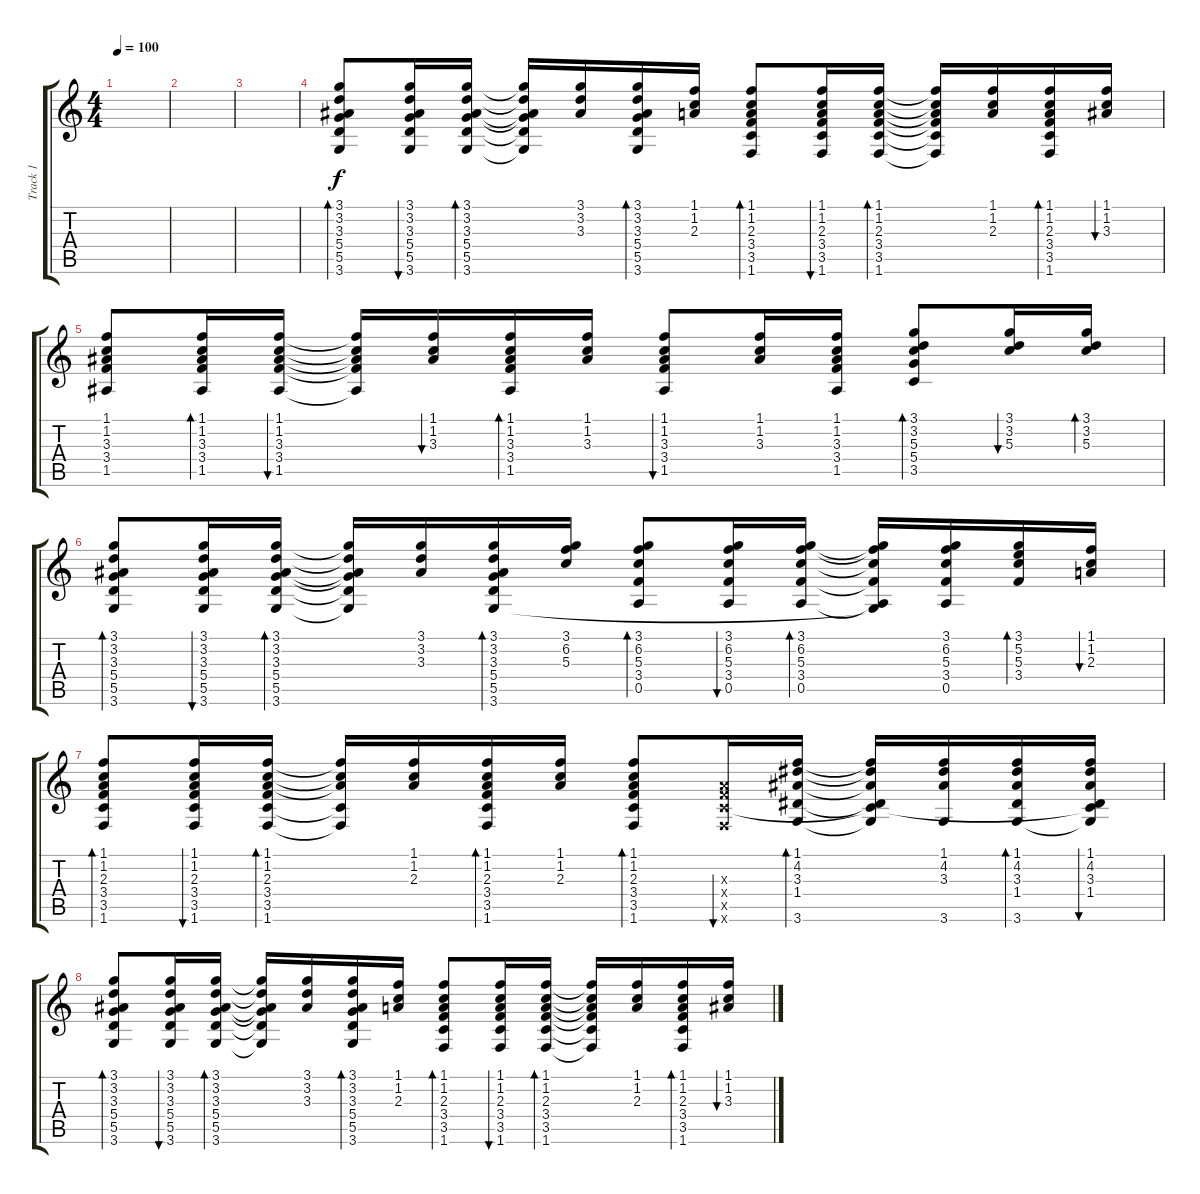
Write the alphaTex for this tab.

\track ("Track 1" "Track 1") {instrument acousticguitarsteel}
\staff {score tabs}
\tuning (E4 B3 G3 D3 A2 E2) {hide}
\ts (4 4)
\tempo 100
\clef g2
\ks c
|
|
|
(3.1 3.2 3.3 5.4 5.5 3.6).8{bd 60} (3.1 3.2 3.3 5.4 5.5 3.6).16{bu 60} (3.1 3.2 3.3 5.4 5.5 3.6).16{bd 60} (3.1{t} 3.2{t} 3.3{t} 5.4{t} 5.5{t} 3.6{t}).16 (3.1 3.2 3.3).16 (3.1 3.2 3.3 5.4 5.5 3.6).16{bd 60} (1.1 1.2 2.3).16 (1.1 1.2 2.3 3.4 3.5 1.6).8{bd 60} (1.1 1.2 2.3 3.4 3.5 1.6).16{bu 60} (1.1 1.2 2.3 3.4 3.5 1.6).16{bd 60} (1.1{t} 1.2{t} 2.3{t} 3.4{t} 3.5{t} 1.6{t}).16 (1.1 1.2 2.3).16 (1.1 1.2 2.3 3.4 3.5 1.6).16{bd 60} (1.1 1.2 3.3).16{bu 60} |
(1.1 1.2 3.3 3.4 1.5).8 (1.1 1.2 3.3 3.4 1.5).16{bd 60} (1.1 1.2 3.3 3.4 1.5).16{bu 60} (1.1{t} 1.2{t} 3.3{t} 3.4{t} 1.5{t}).16 (1.1 1.2 3.3).16{bu 60} (1.1 1.2 3.3 3.4 1.5).16{bd 60} (1.1 1.2 3.3).16 (1.1 1.2 3.3 3.4 1.5).8{bu 60} (1.1 1.2 3.3).16 (1.1 1.2 3.3 3.4 1.5).16 (3.1 3.2 5.3 5.4 3.5).8{bd 60} (3.1 3.2 5.3).16{bu 60} (3.1 3.2 5.3).16{bd 60} |
(3.1 3.2 3.3 5.4 5.5 3.6).8{bd 60} (3.1 3.2 3.3 5.4 5.5 3.6).16{bu 60} (3.1 3.2 3.3 5.4 5.5 3.6).16{bd 60} (3.1{t} 3.2{t} 3.3{t} 5.4{t} 5.5{t} 3.6{t}).16 (3.1 3.2 3.3).16 (3.1 3.2 3.3 5.4 5.5 3.6).16{bd 60} (3.1 6.2 5.3).16 (3.1 6.2 5.3 3.4 0.5).8{bd 60} (3.1 6.2 5.3 3.4 0.5).16{bu 60} (3.1 6.2 5.3 3.4 0.5).16{bd 60} (3.1{t} 6.2{t} 5.3{t} 3.4{t} 0.5{t} 3.6{t}).16 (3.1 6.2 5.3 3.4 0.5).16 (3.1 5.2 5.3 3.4).16{bd 60} (1.1 1.2 2.3).16{bu 60} |
(1.1 1.2 2.3 3.4 3.5 1.6).8{bd 60} (1.1 1.2 2.3 3.4 3.5 1.6).16{bu 60} (1.1 1.2 2.3 3.4 3.5 1.6).16{bd 60} (1.1{t} 1.2{t} 2.3{t} 3.5{t} 1.6{t}).16 (1.1 1.2 2.3).16 (1.1 1.2 2.3 3.4 3.5 1.6).16{bd 60} (1.1 1.2 2.3).16 (1.1 1.2 2.3 3.4 3.5 1.6).8{bd 60} (2.3{x} 3.4{x} 3.5{x} 1.6{x}).16{bu 60} (1.1 4.2 3.3 1.4 3.6).16{bd 60} (1.1{t} 4.2{t} 3.3{t} 1.4{t} 3.5{t} 3.6{t}).16 (1.1 4.2 3.3 3.6).16 (1.1 4.2 3.3 1.4 3.6).16{bd 60} (1.1 4.2 3.3 1.4 3.5{t} 3.6{t}).16{bu 60} |
(3.1 3.2 3.3 5.4 5.5 3.6).8{bd 60} (3.1 3.2 3.3 5.4 5.5 3.6).16{bu 60} (3.1 3.2 3.3 5.4 5.5 3.6).16{bd 60} (3.1{t} 3.2{t} 3.3{t} 5.4{t} 5.5{t} 3.6{t}).16 (3.1 3.2 3.3).16 (3.1 3.2 3.3 5.4 5.5 3.6).16{bd 60} (1.1 1.2 2.3).16 (1.1 1.2 2.3 3.4 3.5 1.6).8{bd 60} (1.1 1.2 2.3 3.4 3.5 1.6).16{bu 60} (1.1 1.2 2.3 3.4 3.5 1.6).16{bd 60} (1.1{t} 1.2{t} 2.3{t} 3.4{t} 3.5{t} 1.6{t}).16 (1.1 1.2 2.3).16 (1.1 1.2 2.3 3.4 3.5 1.6).16{bd 60} (1.1 1.2 3.3).16{bu 60}
